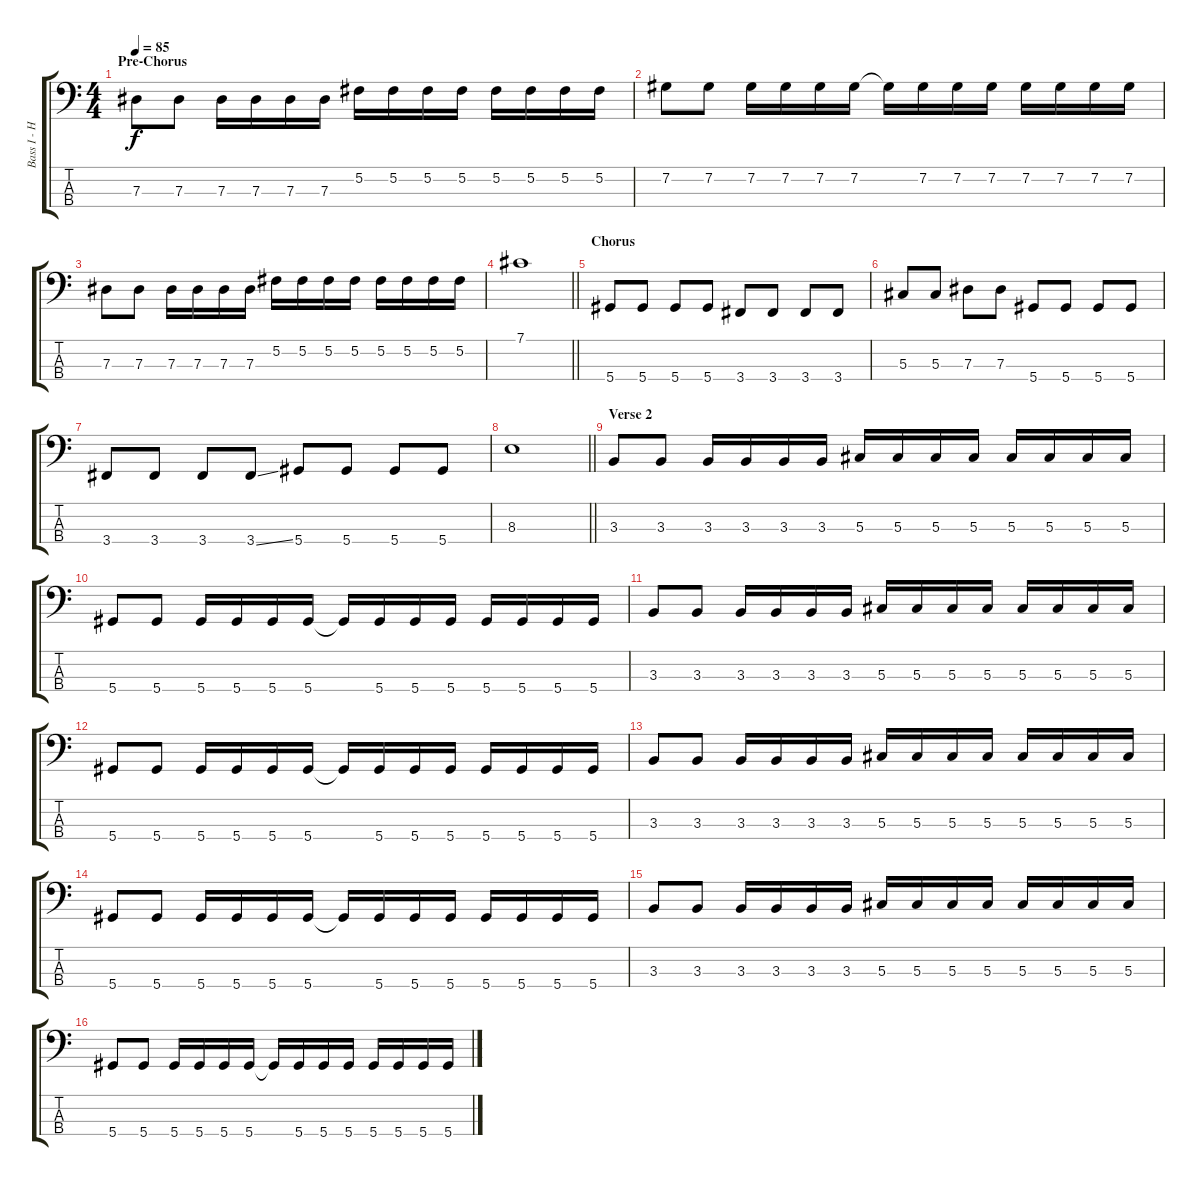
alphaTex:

\track ("Bass I - Hunter" "Bass I - H") {instrument electricbassfinger}
\staff {score tabs}
\tuning (Gb2 Db2 Ab1 Eb1) {hide}
\ts (4 4)
\section ("" "Pre-Chorus")
\tempo 85
\clef f4
\ks c
7.3.8{dy f} 7.3.8 7.3.16 7.3.16 7.3.16 7.3.16 5.2.16 5.2.16 5.2.16 5.2.16 5.2.16 5.2.16 5.2.16 5.2.16 |
7.2.8 7.2.8 7.2.16 7.2.16 7.2.16 7.2.16 7.2{t}.16 7.2.16 7.2.16 7.2.16 7.2.16 7.2.16 7.2.16 7.2.16 |
7.3.8 7.3.8 7.3.16 7.3.16 7.3.16 7.3.16 5.2.16 5.2.16 5.2.16 5.2.16 5.2.16 5.2.16 5.2.16 5.2.16 |
\barLineRight lightlight
7.1.1 |
\section ("" "Chorus")
5.4.8 5.4.8 5.4.8 5.4.8 3.4.8 3.4.8 3.4.8 3.4.8 |
5.3.8 5.3.8 7.3.8 7.3.8 5.4.8 5.4.8 5.4.8 5.4.8 |
3.4.8 3.4.8 3.4.8 3.4{ss}.8 5.4.8 5.4.8 5.4.8 5.4.8 |
\barLineRight lightlight
8.3.1 |
\section ("" "Verse 2")
3.3.8 3.3.8 3.3.16 3.3.16 3.3.16 3.3.16 5.3.16 5.3.16 5.3.16 5.3.16 5.3.16 5.3.16 5.3.16 5.3.16 |
5.4.8 5.4.8 5.4.16 5.4.16 5.4.16 5.4.16 5.4{t}.16 5.4.16 5.4.16 5.4.16 5.4.16 5.4.16 5.4.16 5.4.16 |
3.3.8 3.3.8 3.3.16 3.3.16 3.3.16 3.3.16 5.3.16 5.3.16 5.3.16 5.3.16 5.3.16 5.3.16 5.3.16 5.3.16 |
5.4.8 5.4.8 5.4.16 5.4.16 5.4.16 5.4.16 5.4{t}.16 5.4.16 5.4.16 5.4.16 5.4.16 5.4.16 5.4.16 5.4.16 |
3.3.8 3.3.8 3.3.16 3.3.16 3.3.16 3.3.16 5.3.16 5.3.16 5.3.16 5.3.16 5.3.16 5.3.16 5.3.16 5.3.16 |
5.4.8 5.4.8 5.4.16 5.4.16 5.4.16 5.4.16 5.4{t}.16 5.4.16 5.4.16 5.4.16 5.4.16 5.4.16 5.4.16 5.4.16 |
3.3.8 3.3.8 3.3.16 3.3.16 3.3.16 3.3.16 5.3.16 5.3.16 5.3.16 5.3.16 5.3.16 5.3.16 5.3.16 5.3.16 |
5.4.8 5.4.8 5.4.16 5.4.16 5.4.16 5.4.16 5.4{t}.16 5.4.16 5.4.16 5.4.16 5.4.16 5.4.16 5.4.16 5.4.16
